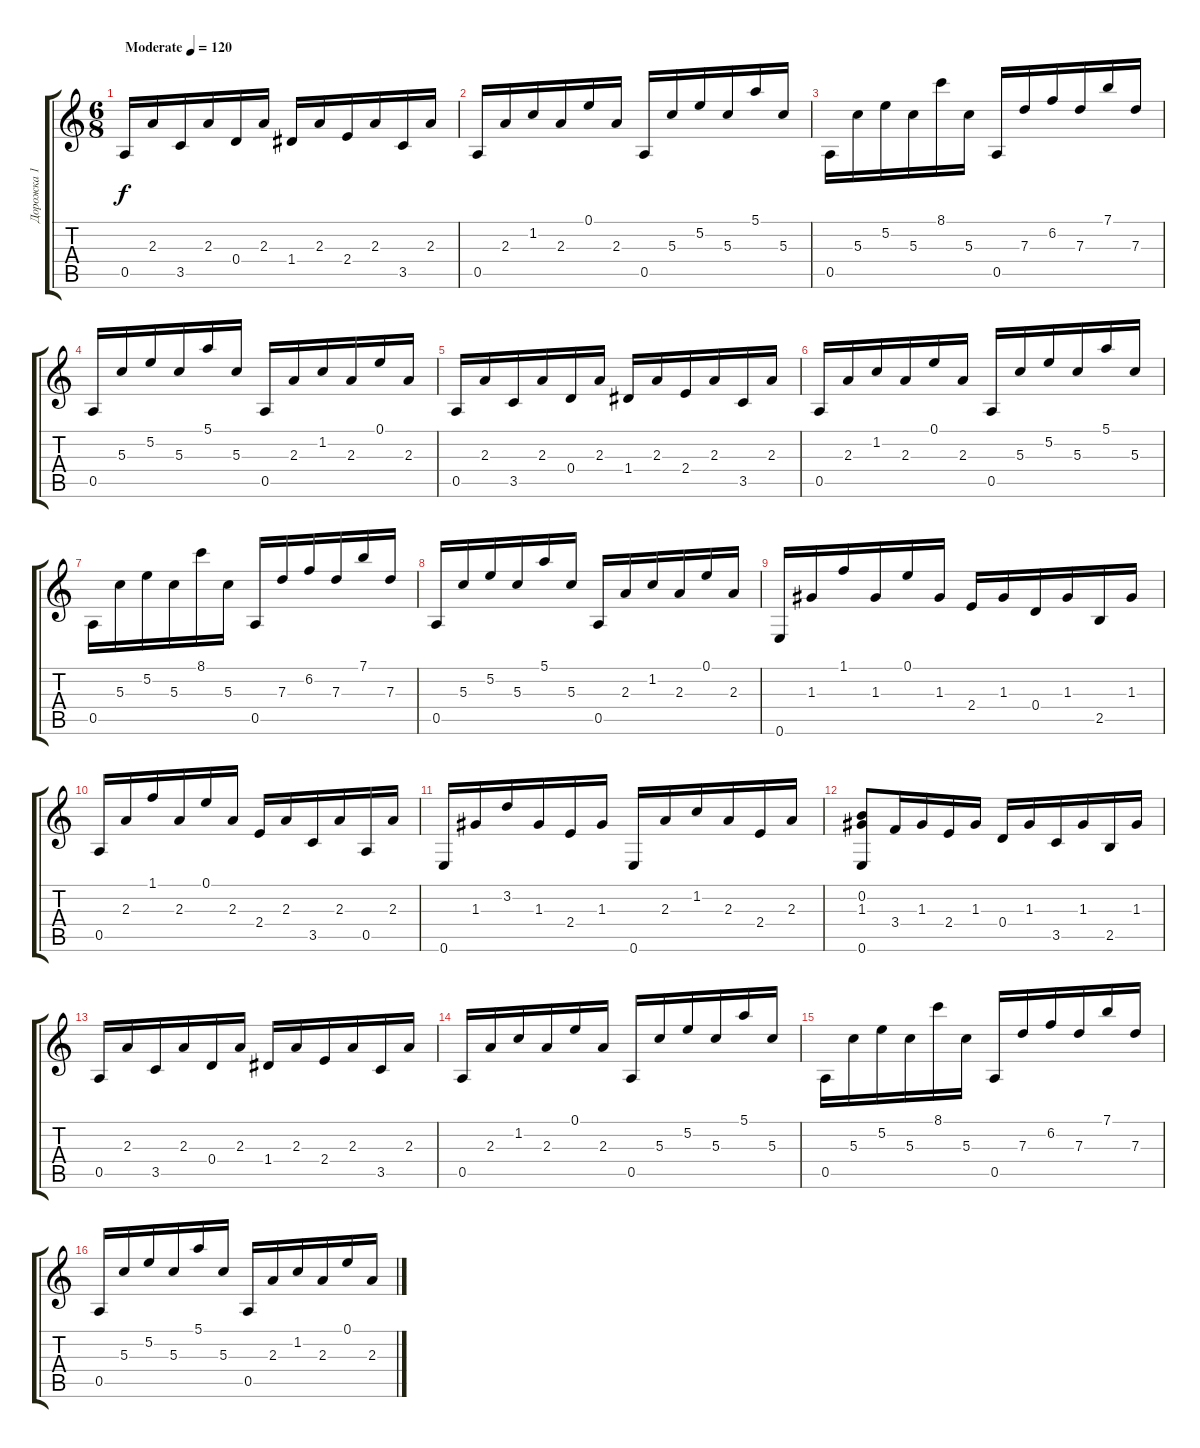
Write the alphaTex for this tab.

\track ("Дорожка 1" "Дорожка 1") {instrument acousticguitarnylon}
\staff {score tabs}
\tuning (E4 B3 G3 D3 A2 E2) {hide}
\ts (6 8)
\tempo (120 "Moderate")
\clef g2
\ks c
0.5.16{dy f instrument acousticguitarnylon} 2.3.16 3.5.16 2.3.16 0.4.16 2.3.16 1.4.16 2.3.16 2.4.16 2.3.16 3.5.16 2.3.16 |
0.5.16 2.3.16 1.2.16 2.3.16 0.1.16 2.3.16 0.5.16 5.3.16 5.2.16 5.3.16 5.1.16 5.3.16 |
0.5.16 5.3.16 5.2.16 5.3.16 8.1.16 5.3.16 0.5.16 7.3.16 6.2.16 7.3.16 7.1.16 7.3.16 |
0.5.16 5.3.16 5.2.16 5.3.16 5.1.16 5.3.16 0.5.16 2.3.16 1.2.16 2.3.16 0.1.16 2.3.16 |
0.5.16 2.3.16 3.5.16 2.3.16 0.4.16 2.3.16 1.4.16 2.3.16 2.4.16 2.3.16 3.5.16 2.3.16 |
0.5.16 2.3.16 1.2.16 2.3.16 0.1.16 2.3.16 0.5.16 5.3.16 5.2.16 5.3.16 5.1.16 5.3.16 |
0.5.16 5.3.16 5.2.16 5.3.16 8.1.16 5.3.16 0.5.16 7.3.16 6.2.16 7.3.16 7.1.16 7.3.16 |
0.5.16 5.3.16 5.2.16 5.3.16 5.1.16 5.3.16 0.5.16 2.3.16 1.2.16 2.3.16 0.1.16 2.3.16 |
0.6.16 1.3.16 1.1.16 1.3.16 0.1.16 1.3.16 2.4.16 1.3.16 0.4.16 1.3.16 2.5.16 1.3.16 |
0.5.16 2.3.16 1.1.16 2.3.16 0.1.16 2.3.16 2.4.16 2.3.16 3.5.16 2.3.16 0.5.16 2.3.16 |
0.6.16 1.3.16 3.2.16 1.3.16 2.4.16 1.3.16 0.6.16 2.3.16 1.2.16 2.3.16 2.4.16 2.3.16 |
(0.2 1.3 0.6).8 3.4.16 1.3.16 2.4.16 1.3.16 0.4.16 1.3.16 3.5.16 1.3.16 2.5.16 1.3.16 |
0.5.16 2.3.16 3.5.16 2.3.16 0.4.16 2.3.16 1.4.16 2.3.16 2.4.16 2.3.16 3.5.16 2.3.16 |
0.5.16 2.3.16 1.2.16 2.3.16 0.1.16 2.3.16 0.5.16 5.3.16 5.2.16 5.3.16 5.1.16 5.3.16 |
0.5.16 5.3.16 5.2.16 5.3.16 8.1.16 5.3.16 0.5.16 7.3.16 6.2.16 7.3.16 7.1.16 7.3.16 |
0.5.16 5.3.16 5.2.16 5.3.16 5.1.16 5.3.16 0.5.16 2.3.16 1.2.16 2.3.16 0.1.16 2.3.16
